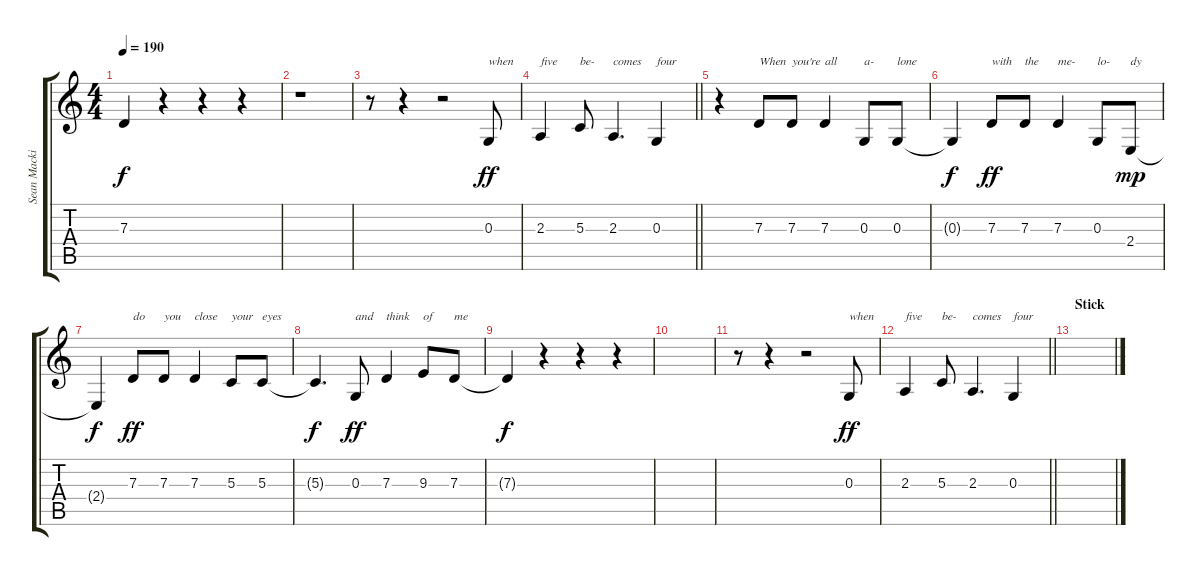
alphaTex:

\track ("Sean Mackin Vocals" "Sean Macki") {instrument tenorsax}
\staff {score tabs}
\tuning (E4 B3 G3 D3 A2 E2) {hide}
\ts (4 4)
\tempo 190
\clef g2
\ks c
7.3{t}.4{dy f} r.4 r.4 r.4 |
r.1 |
r.8 r.4 r.2 0.3.8{txt "when" dy ff} |
\barLineRight lightlight
2.3.4{txt "five"} 5.3.8{txt "be-"} 2.3.4{d txt "comes"} 0.3.4{txt "four"} |
r.4 7.3.8{txt "When"} 7.3.8{txt "you're"} 7.3.4{txt "all"} 0.3.8{txt "a-"} 0.3.8{txt "lone"} |
0.3{t}.4{dy f} 7.3.8{txt "with" dy ff} 7.3.8{txt "the"} 7.3.4{txt "me-"} 0.3.8{txt "lo-"} 2.4.8{txt "dy" dy mp} |
2.4{t}.4{dy f} 7.3.8{txt "do" dy ff} 7.3.8{txt "you"} 7.3.4{txt "close"} 5.3.8{txt "your"} 5.3.8{txt "eyes"} |
5.3{t}.4{d dy f} 0.3.8{txt "and" dy ff} 7.3.4{txt "think"} 9.3.8{txt "of"} 7.3.8{txt "me"} |
7.3{t}.4{dy f} r.4 r.4 r.4 |
|
r.8 r.4 r.2 0.3.8{txt "when" dy ff} |
\barLineRight lightlight
2.3.4{txt "five"} 5.3.8{txt "be-"} 2.3.4{d txt "comes"} 0.3.4{txt "four"} |
\section ("" "Stick")
